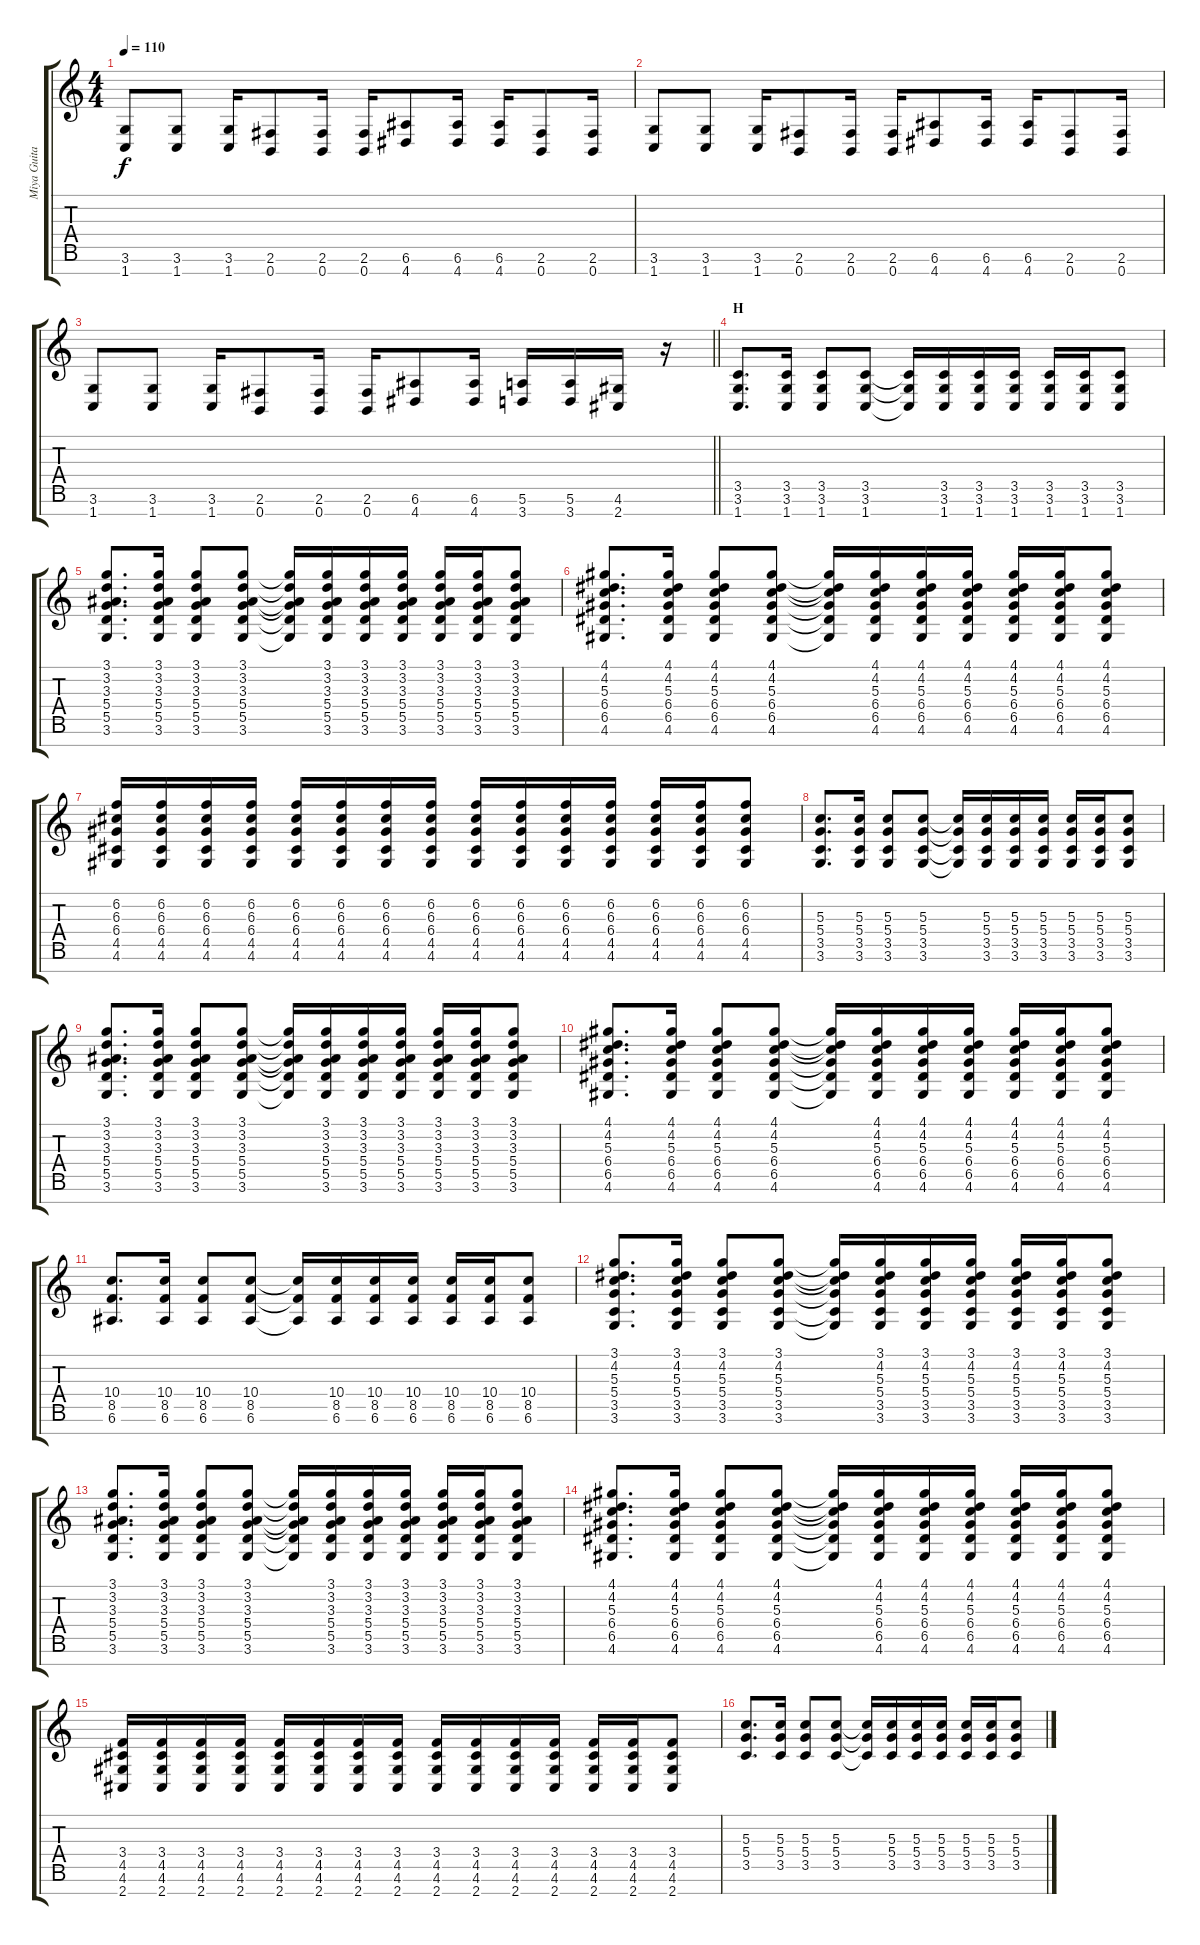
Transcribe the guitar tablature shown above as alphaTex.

\track ("Miya Guitar I" "Miya Guita") {instrument distortionguitar}
\staff {score tabs}
\tuning (E4 B3 G3 D3 A2 E2 B1) {hide}
\ts (4 4)
\tempo 110
\clef g2
\ks c
(3.6 1.7).8{dy f} (3.6 1.7).8 (3.6 1.7).16 (2.6 0.7).8 (2.6 0.7).16 (2.6 0.7).16 (6.6 4.7).8 (6.6 4.7).16 (6.6 4.7).16 (2.6 0.7).8 (2.6 0.7).16 |
(3.6 1.7).8 (3.6 1.7).8 (3.6 1.7).16 (2.6 0.7).8 (2.6 0.7).16 (2.6 0.7).16 (6.6 4.7).8 (6.6 4.7).16 (6.6 4.7).16 (2.6 0.7).8 (2.6 0.7).16 |
\barLineRight lightlight
(3.6 1.7).8 (3.6 1.7).8 (3.6 1.7).16 (2.6 0.7).8 (2.6 0.7).16 (2.6 0.7).16 (6.6 4.7).8 (6.6 4.7).16 (5.6 3.7).16 (5.6 3.7).16 (4.6 2.7).16 r.16 |
\section ("" "H")
(3.5 3.6 1.7).8{d instrument distortionguitar} (3.5 3.6 1.7).16 (3.5 3.6 1.7).8 (3.5 3.6 1.7).8 (3.5{t} 3.6{t} 1.7{t}).16 (3.5 3.6 1.7).16 (3.5 3.6 1.7).16 (3.5 3.6 1.7).16 (3.5 3.6 1.7).16 (3.5 3.6 1.7).16 (3.5 3.6 1.7).8 |
(3.1 3.2 3.3 5.4 5.5 3.6).8{d} (3.1 3.2 3.3 5.4 5.5 3.6).16 (3.1 3.2 3.3 5.4 5.5 3.6).8 (3.1 3.2 3.3 5.4 5.5 3.6).8 (3.1{t} 3.2{t} 3.3{t} 5.4{t} 5.5{t} 3.6{t}).16 (3.1 3.2 3.3 5.4 5.5 3.6).16 (3.1 3.2 3.3 5.4 5.5 3.6).16 (3.1 3.2 3.3 5.4 5.5 3.6).16 (3.1 3.2 3.3 5.4 5.5 3.6).16 (3.1 3.2 3.3 5.4 5.5 3.6).16 (3.1 3.2 3.3 5.4 5.5 3.6).8 |
(4.1 4.2 5.3 6.4 6.5 4.6).8{d} (4.1 4.2 5.3 6.4 6.5 4.6).16 (4.1 4.2 5.3 6.4 6.5 4.6).8 (4.1 4.2 5.3 6.4 6.5 4.6).8 (4.1{t} 4.2{t} 5.3{t} 6.4{t} 6.5{t} 4.6{t}).16 (4.1 4.2 5.3 6.4 6.5 4.6).16 (4.1 4.2 5.3 6.4 6.5 4.6).16 (4.1 4.2 5.3 6.4 6.5 4.6).16 (4.1 4.2 5.3 6.4 6.5 4.6).16 (4.1 4.2 5.3 6.4 6.5 4.6).16 (4.1 4.2 5.3 6.4 6.5 4.6).8 |
(6.2 6.3 6.4 4.5 4.6).16 (6.2 6.3 6.4 4.5 4.6).16 (6.2 6.3 6.4 4.5 4.6).16 (6.2 6.3 6.4 4.5 4.6).16 (6.2 6.3 6.4 4.5 4.6).16 (6.2 6.3 6.4 4.5 4.6).16 (6.2 6.3 6.4 4.5 4.6).16 (6.2 6.3 6.4 4.5 4.6).16 (6.2 6.3 6.4 4.5 4.6).16 (6.2 6.3 6.4 4.5 4.6).16 (6.2 6.3 6.4 4.5 4.6).16 (6.2 6.3 6.4 4.5 4.6).16 (6.2 6.3 6.4 4.5 4.6).16 (6.2 6.3 6.4 4.5 4.6).16 (6.2 6.3 6.4 4.5 4.6).8 |
(5.3 5.4 3.5 3.6).8{d} (5.3 5.4 3.5 3.6).16 (5.3 5.4 3.5 3.6).8 (5.3 5.4 3.5 3.6).8 (5.3{t} 5.4{t} 3.5{t} 3.6{t}).16 (5.3 5.4 3.5 3.6).16 (5.3 5.4 3.5 3.6).16 (5.3 5.4 3.5 3.6).16 (5.3 5.4 3.5 3.6).16 (5.3 5.4 3.5 3.6).16 (5.3 5.4 3.5 3.6).8 |
(3.1 3.2 3.3 5.4 5.5 3.6).8{d} (3.1 3.2 3.3 5.4 5.5 3.6).16 (3.1 3.2 3.3 5.4 5.5 3.6).8 (3.1 3.2 3.3 5.4 5.5 3.6).8 (3.1{t} 3.2{t} 3.3{t} 5.4{t} 5.5{t} 3.6{t}).16 (3.1 3.2 3.3 5.4 5.5 3.6).16 (3.1 3.2 3.3 5.4 5.5 3.6).16 (3.1 3.2 3.3 5.4 5.5 3.6).16 (3.1 3.2 3.3 5.4 5.5 3.6).16 (3.1 3.2 3.3 5.4 5.5 3.6).16 (3.1 3.2 3.3 5.4 5.5 3.6).8 |
(4.1 4.2 5.3 6.4 6.5 4.6).8{d} (4.1 4.2 5.3 6.4 6.5 4.6).16 (4.1 4.2 5.3 6.4 6.5 4.6).8 (4.1 4.2 5.3 6.4 6.5 4.6).8 (4.1{t} 4.2{t} 5.3{t} 6.4{t} 6.5{t} 4.6{t}).16 (4.1 4.2 5.3 6.4 6.5 4.6).16 (4.1 4.2 5.3 6.4 6.5 4.6).16 (4.1 4.2 5.3 6.4 6.5 4.6).16 (4.1 4.2 5.3 6.4 6.5 4.6).16 (4.1 4.2 5.3 6.4 6.5 4.6).16 (4.1 4.2 5.3 6.4 6.5 4.6).8 |
(10.4 8.5 6.6).8{d} (10.4 8.5 6.6).16 (10.4 8.5 6.6).8 (10.4 8.5 6.6).8 (10.4{t} 8.5{t} 6.6{t}).16 (10.4 8.5 6.6).16 (10.4 8.5 6.6).16 (10.4 8.5 6.6).16 (10.4 8.5 6.6).16 (10.4 8.5 6.6).16 (10.4 8.5 6.6).8 |
(3.1 4.2 5.3 5.4 3.5 3.6).8{d} (3.1 4.2 5.3 5.4 3.5 3.6).16 (3.1 4.2 5.3 5.4 3.5 3.6).8 (3.1 4.2 5.3 5.4 3.5 3.6).8 (3.1{t} 4.2{t} 5.3{t} 5.4{t} 3.5{t} 3.6{t}).16 (3.1 4.2 5.3 5.4 3.5 3.6).16 (3.1 4.2 5.3 5.4 3.5 3.6).16 (3.1 4.2 5.3 5.4 3.5 3.6).16 (3.1 4.2 5.3 5.4 3.5 3.6).16 (3.1 4.2 5.3 5.4 3.5 3.6).16 (3.1 4.2 5.3 5.4 3.5 3.6).8 |
(3.1 3.2 3.3 5.4 5.5 3.6).8{d} (3.1 3.2 3.3 5.4 5.5 3.6).16 (3.1 3.2 3.3 5.4 5.5 3.6).8 (3.1 3.2 3.3 5.4 5.5 3.6).8 (3.1{t} 3.2{t} 3.3{t} 5.4{t} 5.5{t} 3.6{t}).16 (3.1 3.2 3.3 5.4 5.5 3.6).16 (3.1 3.2 3.3 5.4 5.5 3.6).16 (3.1 3.2 3.3 5.4 5.5 3.6).16 (3.1 3.2 3.3 5.4 5.5 3.6).16 (3.1 3.2 3.3 5.4 5.5 3.6).16 (3.1 3.2 3.3 5.4 5.5 3.6).8 |
(4.1 4.2 5.3 6.4 6.5 4.6).8{d} (4.1 4.2 5.3 6.4 6.5 4.6).16 (4.1 4.2 5.3 6.4 6.5 4.6).8 (4.1 4.2 5.3 6.4 6.5 4.6).8 (4.1{t} 4.2{t} 5.3{t} 6.4{t} 6.5{t} 4.6{t}).16 (4.1 4.2 5.3 6.4 6.5 4.6).16 (4.1 4.2 5.3 6.4 6.5 4.6).16 (4.1 4.2 5.3 6.4 6.5 4.6).16 (4.1 4.2 5.3 6.4 6.5 4.6).16 (4.1 4.2 5.3 6.4 6.5 4.6).16 (4.1 4.2 5.3 6.4 6.5 4.6).8 |
(3.4 4.5 4.6 2.7).16 (3.4 4.5 4.6 2.7).16 (3.4 4.5 4.6 2.7).16 (3.4 4.5 4.6 2.7).16 (3.4 4.5 4.6 2.7).16 (3.4 4.5 4.6 2.7).16 (3.4 4.5 4.6 2.7).16 (3.4 4.5 4.6 2.7).16 (3.4 4.5 4.6 2.7).16 (3.4 4.5 4.6 2.7).16 (3.4 4.5 4.6 2.7).16 (3.4 4.5 4.6 2.7).16 (3.4 4.5 4.6 2.7).16 (3.4 4.5 4.6 2.7).16 (3.4 4.5 4.6 2.7).8 |
(5.3 5.4 3.5).8{d} (5.3 5.4 3.5).16 (5.3 5.4 3.5).8 (5.3 5.4 3.5).8 (5.3{t} 5.4{t} 3.5{t}).16 (5.3 5.4 3.5).16 (5.3 5.4 3.5).16 (5.3 5.4 3.5).16 (5.3 5.4 3.5).16 (5.3 5.4 3.5).16 (5.3 5.4 3.5).8
